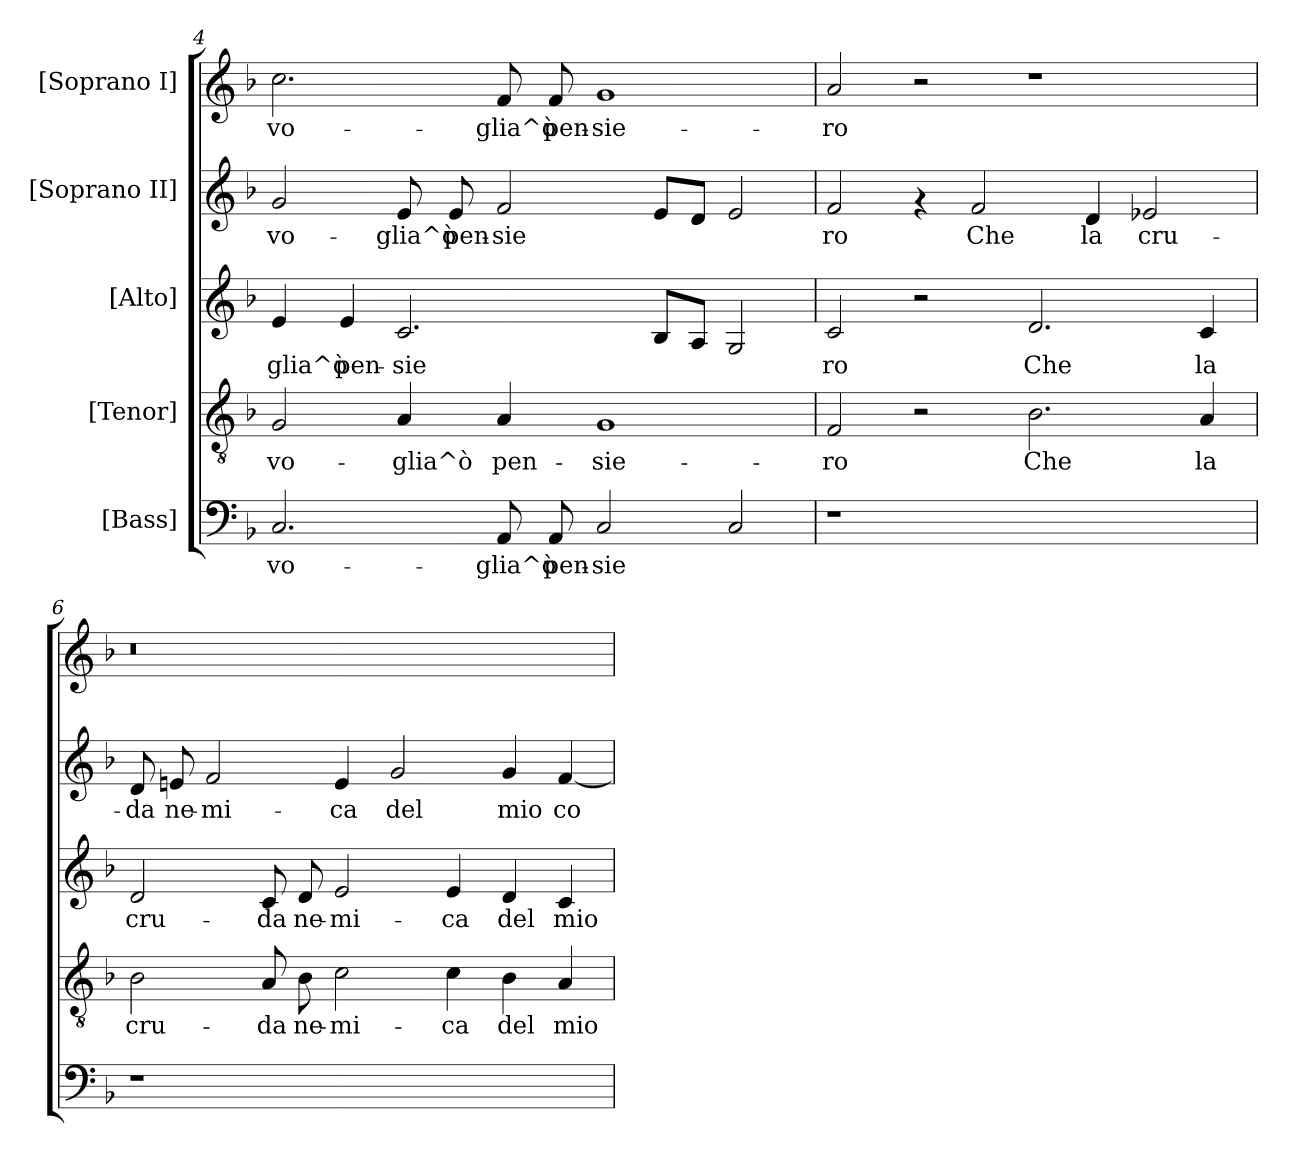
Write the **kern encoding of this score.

**kern	**text	**kern	**text	**kern	**text	**kern	**text	**kern	**text
*part5	*part5	*part4	*part4	*part3	*part3	*part2	*part2	*part1	*part1
*staff5	*staff5	*staff4	*staff4	*staff3	*staff3	*staff2	*staff2	*staff1	*staff1
*I"[Bass]	*	*I"[Tenor]	*	*I"[Alto]	*	*I"[Soprano II]	*	*I"[Soprano I]	*
!!LO:PB:g=z
*clefF4	*	*clefGv2	*	*clefG2	*	*clefG2	*	*clefG2	*
*k[b-]	*	*k[b-]	*	*k[b-]	*	*k[b-]	*	*k[b-]	*
*F:	*	*F:	*	*F:	*	*F:	*	*F:	*
=4	=4	=4	=4	=4	=4	=4	=4	=4	=4
!	!LO:LY:b:cj	!	!LO:LY:b:cj	!	!LO:LY:b:cj	!	!LO:LY:b:cj	!	!LO:LY:b:cj
2.C/	vo-	2G/	vo-	4e/	-glia^ò	2g/	vo-	2.cc\	vo-
!	!	!	!	!	!LO:LY:b:cj	!	!	!	!
.	.	.	.	4e/	pen-	.	.	.	.
!	!	!	!LO:LY:b:cj	!	!LO:LY:b:cj	!	!LO:LY:b:cj	!	!
.	.	4A/	-glia^ò	2.c/	-sie-	8e/	-glia^ò	.	.
!	!	!	!	!	!	!	!LO:LY:b:cj	!	!
.	.	.	.	.	.	8e/	pen-	.	.
!	!LO:LY:b:cj	!	!LO:LY:b:cj	!	!	!	!LO:LY:b:cj	!	!LO:LY:b:cj
8AA/	-glia^ò	4A/	pen-	.	.	2f/	-sie-	8f/	-glia^ò
!	!LO:LY:b:cj	!	!	!	!	!	!	!	!LO:LY:b:cj
8AA/	pen-	.	.	.	.	.	.	8f/	pen-
!	!LO:LY:b:cj	!	!LO:LY:b:cj	!	!	!	!	!	!LO:LY:b:cj
2C/	-sie-	1G	-sie-	.	.	.	.	1g	-sie-
!	!	!	!	!	!LO:LY:b:cj	!	!LO:LY:b:cj	!	!
.	.	.	.	8B-/L	--	8e/L	--	.	.
!	!	!	!	!	!LO:LY:b:cj	!	!LO:LY:b:cj	!	!
.	.	.	.	8A/J	--	8d/J	--	.	.
!	!LO:LY:b:cj	!	!	!	!LO:LY:b:cj	!	!LO:LY:b:cj	!	!
2C/	--	.	.	2G/	--	2e/	--	.	.
=5	=5	=5	=5	=5	=5	=5	=5	=5	=5
!	!	!	!LO:LY:b:cj	!	!LO:LY:b:cj	!	!LO:LY:b:cj	!	!LO:LY:b:cj
1r	.	2F/	-ro	2c/	-ro	2f/	-ro	2a/	-ro
.	.	2r	.	2r	.	4rf	.	2r	.
!	!	!	!	!	!	!	!LO:LY:b:cj	!	!
.	.	.	.	.	.	2f/	Che	.	.
!	!	!	!LO:LY:b:cj	!	!LO:LY:b:cj	!	!	!	!
1ryy	.	2.B-\	Che	2.d/	Che	.	.	1r	.
!	!	!	!	!	!	!	!LO:LY:b:cj	!	!
.	.	.	.	.	.	4d/	la	.	.
!	!	!	!	!	!	!	!LO:LY:b:cj	!	!
.	.	.	.	.	.	2e-X/	cru-	.	.
!	!	!	!LO:LY:b:cj	!	!LO:LY:b:cj	!	!	!	!
.	.	4A/	la	4c/	la	.	.	.	.
=6	=6	=6	=6	=6	=6	=6	=6	=6	=6
!	!	!	!LO:LY:b:cj	!	!LO:LY:b:cj	!	!LO:LY:b:cj	!	!
1r	.	2B-\	cru-	2d/	cru-	8d/	-da	0r	.
!	!	!	!	!	!	!	!LO:LY:b:cj	!	!
.	.	.	.	.	.	8en/	ne-	.	.
!	!	!	!	!	!	!	!LO:LY:b:cj	!	!
.	.	.	.	.	.	2f/	-mi-	.	.
!	!	!	!LO:LY:b:cj	!	!LO:LY:b:cj	!	!	!	!
.	.	8A/	-da	8c/	-da	.	.	.	.
!	!	!	!LO:LY:b:cj	!	!LO:LY:b:cj	!	!	!	!
.	.	8B-\	ne-	8d/	ne-	.	.	.	.
!	!	!	!LO:LY:b:cj	!	!LO:LY:b:cj	!	!LO:LY:b:cj	!	!
.	.	2c\	-mi-	2e/	-mi-	4e/	-ca	.	.
!	!	!	!	!	!	!	!LO:LY:b:cj	!	!
1ryy	.	.	.	.	.	2g/	del	.	.
!	!	!	!LO:LY:b:cj	!	!LO:LY:b:cj	!	!	!	!
.	.	4c\	-ca	4e/	-ca	.	.	.	.
!	!	!	!LO:LY:b:cj	!	!LO:LY:b:cj	!	!LO:LY:b:cj	!	!
.	.	4B-\	del	4d/	del	4g/	mio	.	.
!	!	!	!LO:LY:b:cj	!	!LO:LY:b:cj	!	!LO:LY:b:cj	!	!
.	.	4A/	mio	4c/	mio	[>4f/	co-	.	.
=	=	=	=	=	=	=	=	=	=
*-	*-	*-	*-	*-	*-	*-	*-	*-	*-
